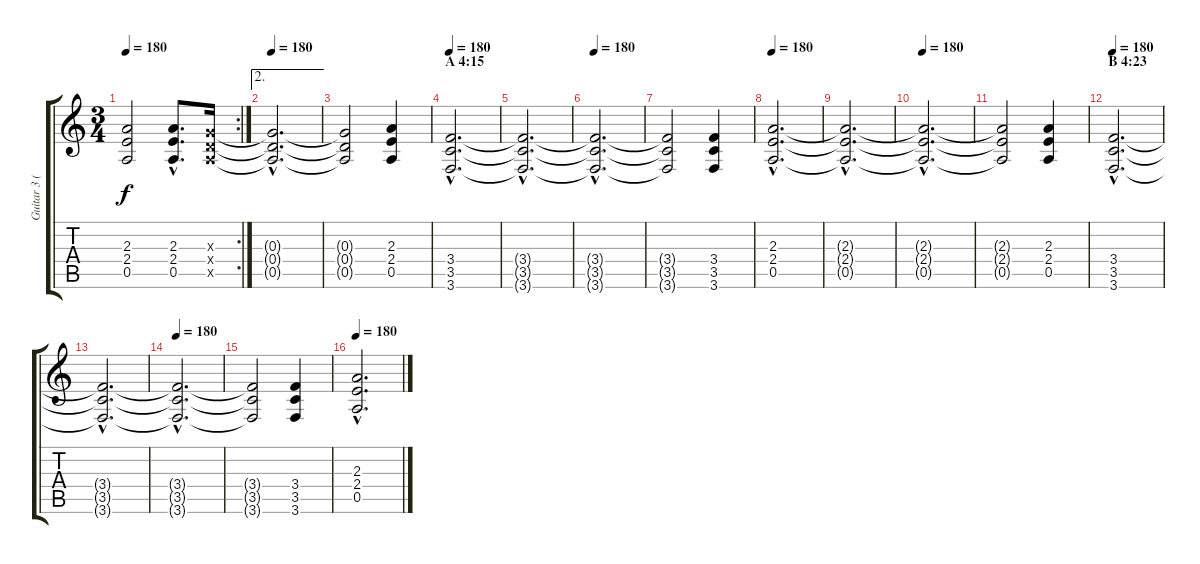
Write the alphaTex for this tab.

\track ("Guitar 3 (Drop D)" "Guitar 3 (") {instrument distortionguitar}
\staff {score tabs}
\tuning (E4 B3 G3 D3 A2 D2) {hide}
\rc 2
\ts (3 4)
\tempo 180
\clef g2
\ks c
(2.3{t} 2.4{t} 0.5{t}).2{dy f} (2.3{hac} 2.4{hac} 0.5{hac}).8{d} (0.3{x} 0.4{x} 0.5{x}).16 |
\ae 2
\tempo 180
(0.3{hac t} 0.4{hac t} 0.5{hac t}).2{d} |
(0.3{t} 0.4{t} 0.5{t}).2 (2.3 2.4 0.5).4 |
\section ("" "A 4:15")
\tempo 180
(3.4{hac} 3.5{hac} 3.6{hac}).2{d} |
(3.4{hac t} 3.5{hac t} 3.6{hac t}).2{d} |
\tempo 180
(3.4{hac t} 3.5{hac t} 3.6{hac t}).2{d} |
(3.4{t} 3.5{t} 3.6{t}).2 (3.4 3.5 3.6).4 |
\tempo 180
(2.3{hac} 2.4{hac} 0.5{hac}).2{d} |
(2.3{hac t} 2.4{hac t} 0.5{hac t}).2{d} |
\tempo 180
(2.3{hac t} 2.4{hac t} 0.5{hac t}).2{d} |
(2.3{t} 2.4{t} 0.5{t}).2 (2.3 2.4 0.5).4 |
\section ("" "B 4:23")
\tempo 180
(3.4{hac} 3.5{hac} 3.6{hac}).2{d} |
(3.4{hac t} 3.5{hac t} 3.6{hac t}).2{d} |
\tempo 180
(3.4{hac t} 3.5{hac t} 3.6{hac t}).2{d} |
(3.4{t} 3.5{t} 3.6{t}).2 (3.4 3.5 3.6).4 |
\tempo 180
(2.3{hac} 2.4{hac} 0.5{hac}).2{d}
